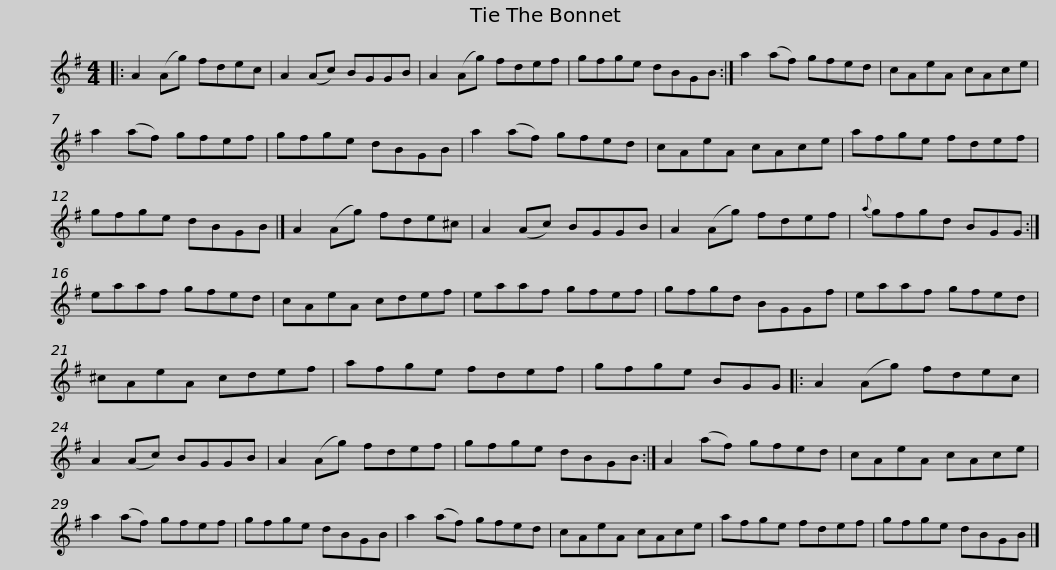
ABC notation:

X:1
L:1/8
M:4/4
I:linebreak $
K:G
V:1 treble
V:1
|: A2 (Ag) fdec | A2 (Ac) BGGB | A2 (Ag) fdef | gfge dBGB :| a2 (af) gfed |$ %5
 cAeA cAce | a2 (af) gfef | gfge dBGB | a2 (af) gfed | cAeA cAce |$ %10
 afge fdef | gfge dBGB |] A2 (Ag) fde^c | A2 (Ac) BGGB | A2 (Ag) fdef |$ %15
{a} gfgd BGG :| eaaf gfed | cAeA cdef | eaaf gfef | gfgd BGGf |$ %20
 eaaf gfed | ^cAeA cdef | afge fdef | gfge BGG |: A2 (Ag) fdec | %25
 A2 (Ac) BGGB |$ A2 (Ag) fdef | gfge dBGB :| A2 (af) gfed | cAeA cAce | %30
 a2 (af) gfef | gfge dBGB |$ a2 (af) gfed | cAeA cAce | afge fdef | %35
 gfge dBGB |] %36
